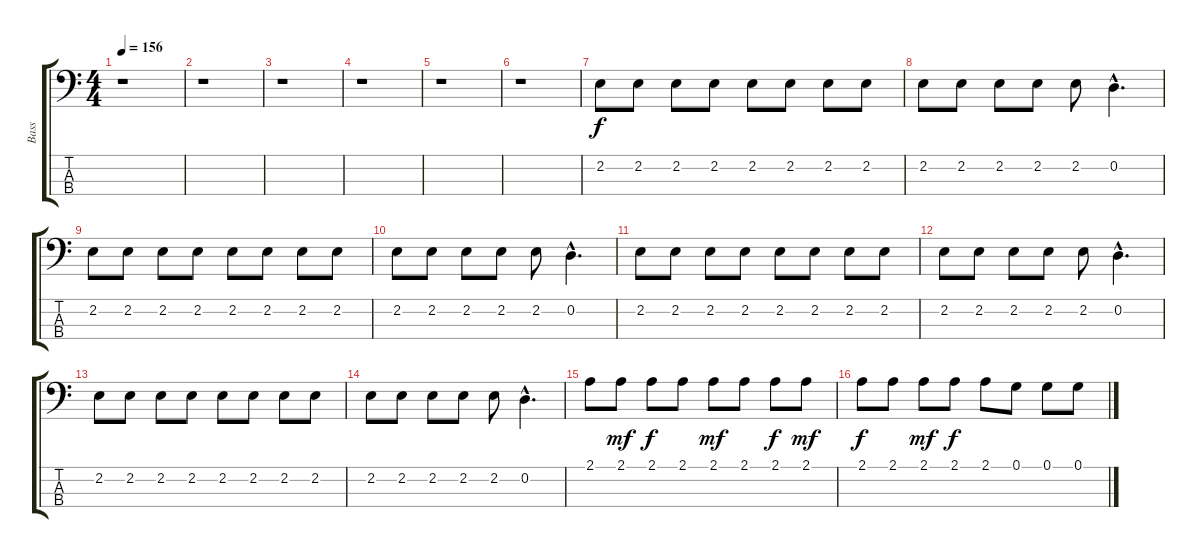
\track ("Bass" "Bass") {instrument electricbassfinger}
\staff {score tabs}
\tuning (G2 D2 A1 E1) {hide}
\ts (4 4)
\tempo 156
\clef f4
\ks c
r.1{dy f} |
r.1 |
r.1 |
r.1 |
r.1 |
r.1 |
2.2.8 2.2.8 2.2.8 2.2.8 2.2.8 2.2.8 2.2.8 2.2.8 |
2.2.8 2.2.8 2.2.8 2.2.8 2.2.8 0.2{hac}.4{d} |
2.2.8 2.2.8 2.2.8 2.2.8 2.2.8 2.2.8 2.2.8 2.2.8 |
2.2.8 2.2.8 2.2.8 2.2.8 2.2.8 0.2{hac}.4{d} |
2.2.8 2.2.8 2.2.8 2.2.8 2.2.8 2.2.8 2.2.8 2.2.8 |
2.2.8 2.2.8 2.2.8 2.2.8 2.2.8 0.2{hac}.4{d} |
2.2.8 2.2.8 2.2.8 2.2.8 2.2.8 2.2.8 2.2.8 2.2.8 |
2.2.8 2.2.8 2.2.8 2.2.8 2.2.8 0.2{hac}.4{d} |
2.1.8 2.1.8{dy mf} 2.1.8{dy f} 2.1.8 2.1.8{dy mf} 2.1.8 2.1.8{dy f} 2.1.8{dy mf} |
2.1.8{dy f} 2.1.8 2.1.8{dy mf} 2.1.8{dy f} 2.1.8 0.1.8 0.1.8 0.1.8
